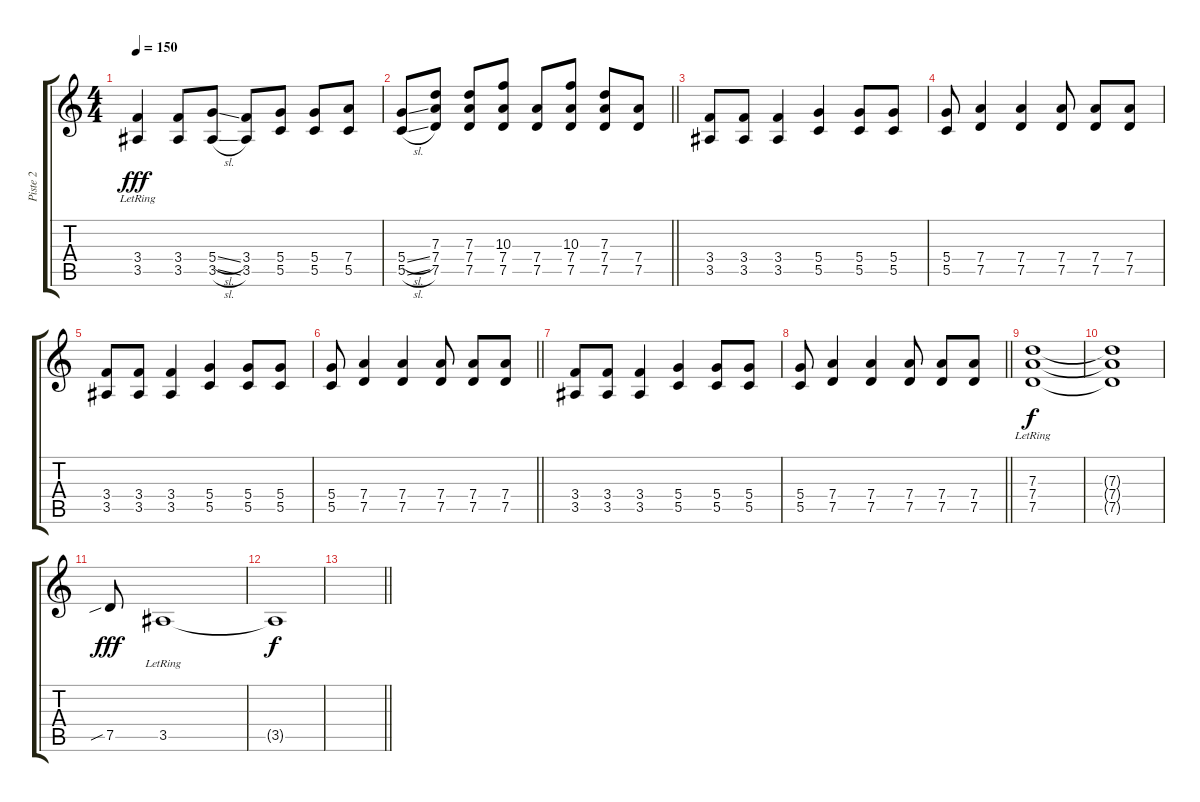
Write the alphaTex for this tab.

\track ("Piste 2" "Piste 2") {instrument electricguitarjazz}
\staff {score tabs}
\tuning (E4 B3 G3 D3 G2 E2) {hide}
\ts (4 4)
\tempo 150
\clef g2
\ks c
(3.4{lr} 3.5{lr}).4{dy fff} (3.4 3.5).8 (5.4{sl} 3.5{sl}).8 (3.4 3.5).8 (5.4 5.5).8 (5.4 5.5).8 (7.4 5.5).8 |
\barLineRight lightlight
(5.4{sl} 5.5{sl}).8 (7.3 7.4 7.5).8 (7.3 7.4 7.5).8 (10.3 7.4 7.5).8 (7.4 7.5).8 (10.3 7.4 7.5).8 (7.3 7.4 7.5).8 (7.4 7.5).8 |
(3.4 3.5).8 (3.4 3.5).8 (3.4 3.5).4 (5.4 5.5).4 (5.4 5.5).8 (5.4 5.5).8 |
(5.4 5.5).8 (7.4 7.5).4 (7.4 7.5).4 (7.4 7.5).8 (7.4 7.5).8 (7.4 7.5).8 |
(3.4 3.5).8 (3.4 3.5).8 (3.4 3.5).4 (5.4 5.5).4 (5.4 5.5).8 (5.4 5.5).8 |
\barLineRight lightlight
(5.4 5.5).8 (7.4 7.5).4 (7.4 7.5).4 (7.4 7.5).8 (7.4 7.5).8 (7.4 7.5).8 |
(3.4 3.5).8 (3.4 3.5).8 (3.4 3.5).4 (5.4 5.5).4 (5.4 5.5).8 (5.4 5.5).8 |
\barLineRight lightlight
(5.4 5.5).8 (7.4 7.5).4 (7.4 7.5).4 (7.4 7.5).8 (7.4 7.5).8 (7.4 7.5).8 |
(7.3{lr} 7.4{lr} 7.5{lr}).1{dy f} |
(7.3{t} 7.4{t} 7.5{t}).1 |
7.5{sib}.8{dy fff} 3.5{lr}.1 |
3.5{t}.1{dy f} |
\barLineRight lightlight
